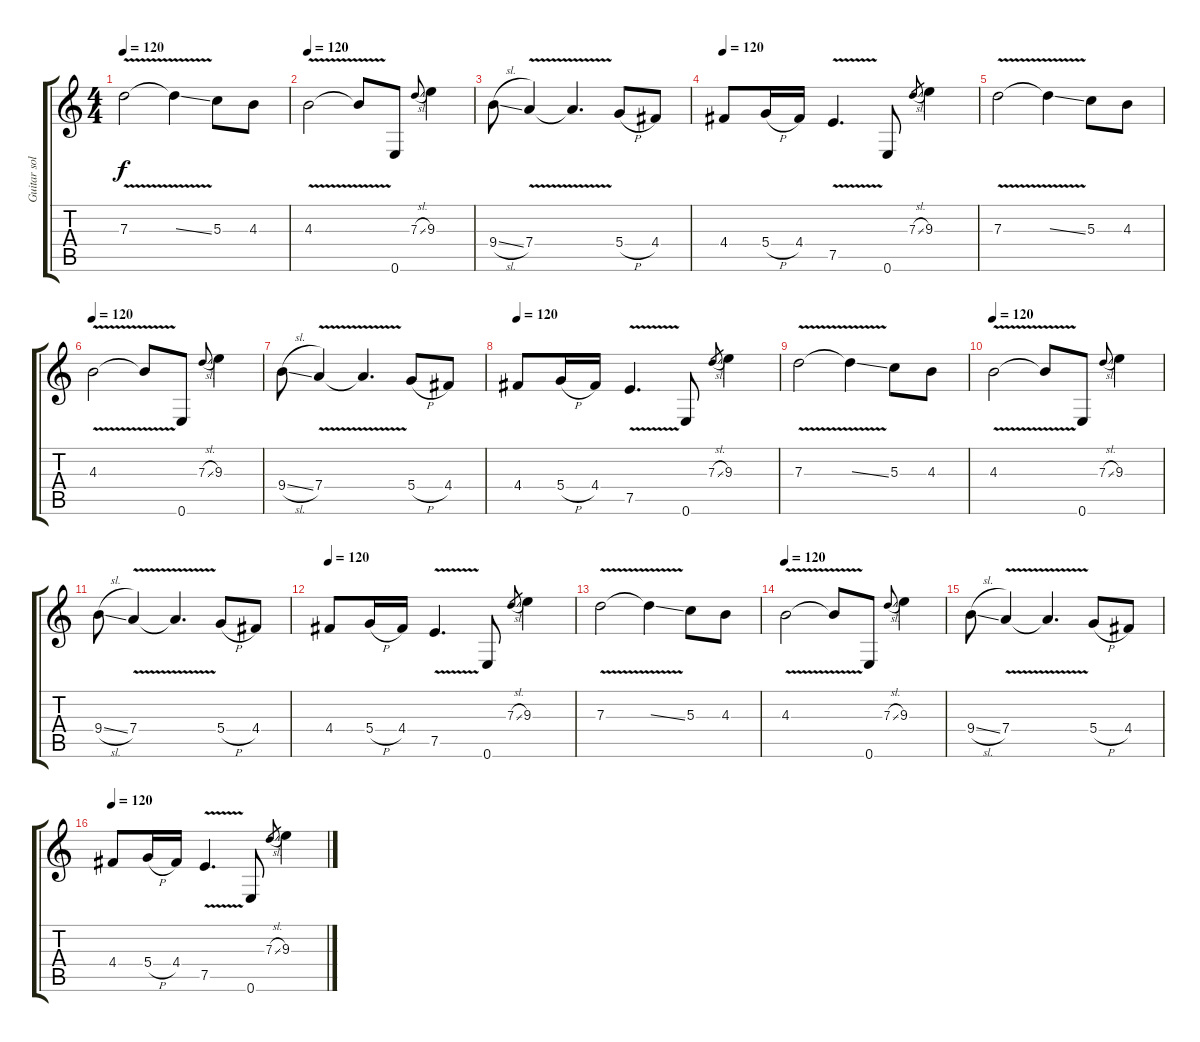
\track ("Guitar solo effect 2" "Guitar sol") {instrument electricguitarclean}
\staff {score tabs}
\tuning (E4 B3 G3 D3 A2 E2) {hide}
\ts (4 4)
\tempo 120
\clef g2
\ks c
7.3{v}.2{dy f} 7.3{ss t}.4 5.3.8 4.3.8 |
\tempo 120
4.3{v}.2 4.3{t}.8 0.6.8 7.3{sl}.8{gr onbeat} 9.3.4 |
9.4{sl}.8 7.4{v}.4 7.4{t}.4{d} 5.4{h}.8 4.4.8 |
\tempo 120
4.4.8 5.4{h}.16 4.4.16 7.5{v}.4{d} 0.6.8 7.3{sl}.8{gr} 9.3.4 |
7.3{v}.2 7.3{ss t}.4 5.3.8 4.3.8 |
\tempo 120
4.3{v}.2 4.3{t}.8 0.6.8 7.3{sl}.8{gr onbeat} 9.3.4 |
9.4{sl}.8 7.4{v}.4 7.4{t}.4{d} 5.4{h}.8 4.4.8 |
\tempo 120
4.4.8 5.4{h}.16 4.4.16 7.5{v}.4{d} 0.6.8 7.3{sl}.8{gr} 9.3.4 |
7.3{v}.2 7.3{ss t}.4 5.3.8 4.3.8 |
\tempo 120
4.3{v}.2 4.3{t}.8 0.6.8 7.3{sl}.8{gr onbeat} 9.3.4 |
9.4{sl}.8 7.4{v}.4 7.4{t}.4{d} 5.4{h}.8 4.4.8 |
\tempo 120
4.4.8 5.4{h}.16 4.4.16 7.5{v}.4{d} 0.6.8 7.3{sl}.8{gr} 9.3.4 |
7.3{v}.2 7.3{ss t}.4 5.3.8 4.3.8 |
\tempo 120
4.3{v}.2 4.3{t}.8 0.6.8 7.3{sl}.8{gr onbeat} 9.3.4 |
9.4{sl}.8 7.4{v}.4 7.4{t}.4{d} 5.4{h}.8 4.4.8 |
\tempo 120
4.4.8 5.4{h}.16 4.4.16 7.5{v}.4{d} 0.6.8 7.3{sl}.8{gr} 9.3.4
